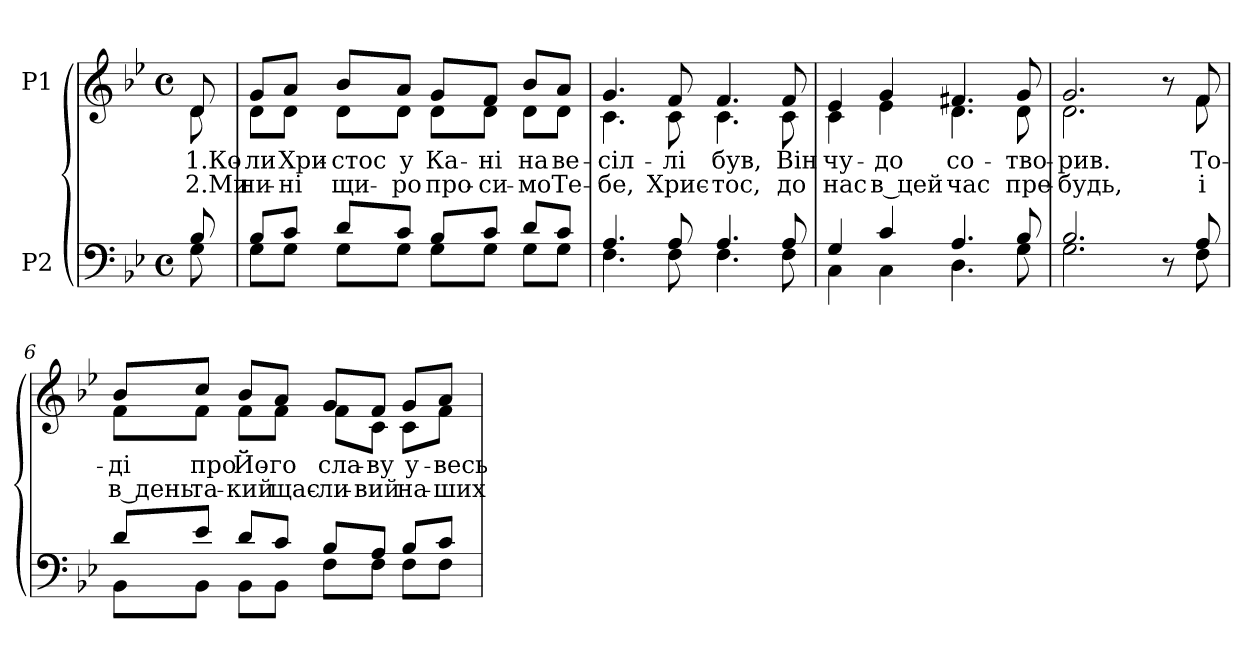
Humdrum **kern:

**kern	**kern	**text	**text
*part2	*part1	*part1	*part1
*staff2	*staff1	*staff1	*staff1
*I"P2	*I"P1	*	*
!!LO:PB:g=z
*clefF4	*clefG2	*	*
*k[b-e-]	*k[b-e-]	*	*
*g:	*g:	*	*
*M4/4	*M4/4	*	*
*met(c)	*met(c)	*	*
=1	=1	=1	=1
*^	*	*	*
!	!	!	!LO:LY:b:color=#000000	!LO:LY:b:color=#000000
*	*	*^	*	*
8B-i/	8Gi\	8di/	8di\	1.Ко-	2.Ми
=2	=2	=2	=2	=2	=2
!	!	!	!	!LO:LY:b:color=#000000	!LO:LY:b:color=#000000
8B-i/L	8Gi\L	8gi/L	8di\L	-ли	ни-
!	!	!	!	!LO:LY:b:color=#000000	!LO:LY:b:color=#000000
8ci/J	8Gi\J	8ai/J	8di\J	Хри-	-ні
!	!	!	!	!LO:LY:b:color=#000000	!LO:LY:b:color=#000000
8di/L	8Gi\L	8b-i/L	8di\L	-стос	щи-
!	!	!	!	!LO:LY:b:color=#000000	!LO:LY:b:color=#000000
8ci/J	8Gi\J	8ai/J	8di\J	у	-ро
!	!	!	!	!LO:LY:b:color=#000000	!LO:LY:b:color=#000000
8B-i/L	8Gi\L	8gi/L	8di\L	Ка-	про-
!	!	!	!	!LO:LY:b:color=#000000	!LO:LY:b:color=#000000
8ci/J	8Gi\J	8fi/J	8di\J	-ні	-си-
!	!	!	!	!LO:LY:b:color=#000000	!LO:LY:b:color=#000000
8di/L	8Gi\L	8b-i/L	8di\L	на	-мо
!	!	!	!	!LO:LY:b:color=#000000	!LO:LY:b:color=#000000
8ci/J	8Gi\J	8ai/J	8di\J	ве-	Те-
=3	=3	=3	=3	=3	=3
!	!	!	!	!LO:LY:b:color=#000000	!LO:LY:b:color=#000000
4.Ai/	4.Fi\	4.gi/	4.ci\	-сіл-	-бе,
!	!	!	!	!LO:LY:b:color=#000000	!LO:LY:b:color=#000000
8Ai/	8Fi\	8fi/	8ci\	-лі	Хрис-
!	!	!	!	!LO:LY:b:color=#000000	!LO:LY:b:color=#000000
4.Ai/	4.Fi\	4.fi/	4.ci\	був,	-тос,
!	!	!	!	!LO:LY:b:color=#000000	!LO:LY:b:color=#000000
8Ai/	8Fi\	8fi/	8ci\	Він	до
=4	=4	=4	=4	=4	=4
!	!	!	!	!LO:LY:b:color=#000000	!LO:LY:b:color=#000000
4Gi/	4Ci\	4e-i/	4ci\	чу-	нас
!	!	!	!	!LO:LY:b:color=#000000	!LO:LY:b:color=#000000
4ci/	4Ci\	4gi/	4e-i\	-до	в цей
!	!	!	!	!LO:LY:b:color=#000000	!LO:LY:b:color=#000000
4.Ai/	4.Di\	4.f#Xi/	4.di\	со-	час
!	!	!	!	!LO:LY:b:color=#000000	!LO:LY:b:color=#000000
8B-i/	8Gi\	8gi/	8di\	-тво-	пре-
!!LO:LB:g=z	!!
=5	=5	=5	=5	=5	=5
!	!	!	!	!LO:LY:b:color=#000000	!LO:LY:b:color=#000000
2.B-i/	2.Gi\	2.gi/	2.di\	-рив.	-будь,
8r	8ryy	8r	8ryy	.	.
!	!	!	!	!LO:LY:b:color=#000000	!LO:LY:b:color=#000000
8Ai/	8Fi\	8fi/	8fi\	То-	і
=6	=6	=6	=6	=6	=6
!	!	!	!	!LO:LY:b:color=#000000	!LO:LY:b:color=#000000
8di/L	8BB-i\L	8b-i/L	8fi\L	-ді	в день
!	!	!	!	!LO:LY:b:color=#000000	!LO:LY:b:color=#000000
8e-i/J	8BB-i\J	8cci/J	8fi\J	про	та-
!	!	!	!	!LO:LY:b:color=#000000	!LO:LY:b:color=#000000
8di/L	8BB-i\L	8b-i/L	8fi\L	Йо-	-кий
!	!	!	!	!LO:LY:b:color=#000000	!LO:LY:b:color=#000000
8ci/J	8BB-i\J	8ai/J	8fi\J	-го	щас-
!	!	!	!	!LO:LY:b:color=#000000	!LO:LY:b:color=#000000
8B-i/L	8Fi\L	8gi/L	8fi\L	сла-	-ли-
!	!	!	!	!LO:LY:b:color=#000000	!LO:LY:b:color=#000000
8Ai/J	8Fi\J	8fi/J	8ci\J	-ву	-вий
!	!	!	!	!LO:LY:b:color=#000000	!LO:LY:b:color=#000000
8B-i/L	8Fi\L	8gi/L	8ci\L	у-	на-
!	!	!	!	!LO:LY:b:color=#000000	!LO:LY:b:color=#000000
8ci/J	8Fi\J	8ai/J	8fi\J	-весь	-ших
*v	*v	*	*	*	*
*	*v	*v	*	*
=	=	=	=
*-	*-	*-	*-
